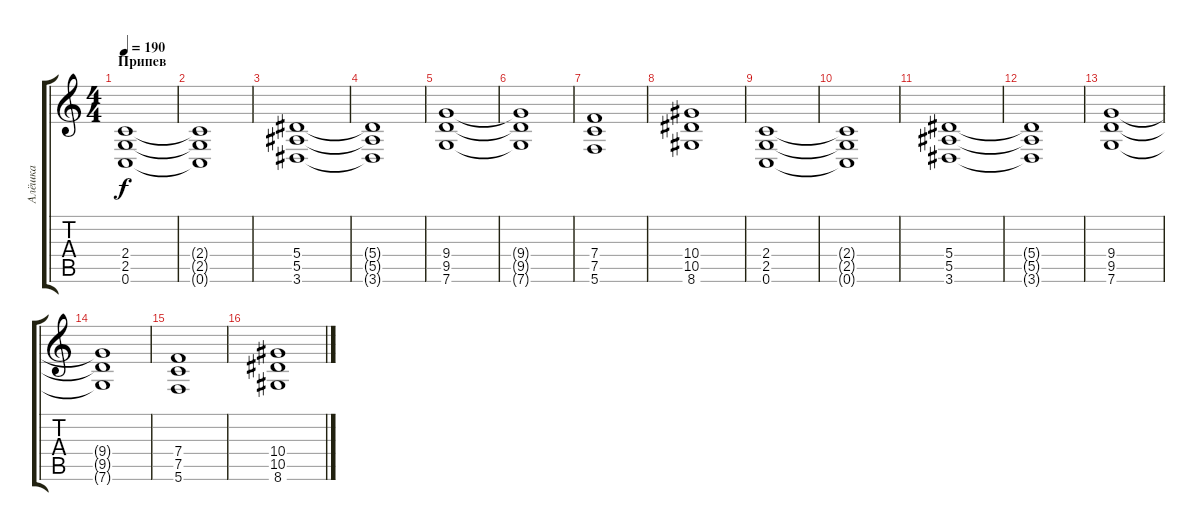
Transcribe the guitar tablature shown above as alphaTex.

\track ("Алёшка" "Алёшка") {instrument distortionguitar}
\staff {score tabs}
\tuning (C4 G3 Eb3 Bb2 F2 C2) {hide}
\ts (4 4)
\section ("" "Припев")
\tempo 190
\clef g2
\ks c
(2.4 2.5 0.6).1{dy f} |
(2.4{t} 2.5{t} 0.6{t}).1 |
(5.4 5.5 3.6).1 |
(5.4{t} 5.5{t} 3.6{t}).1 |
(9.4 9.5 7.6).1 |
(9.4{t} 9.5{t} 7.6{t}).1 |
(7.4 7.5 5.6).1 |
(10.4 10.5 8.6).1 |
(2.4 2.5 0.6).1 |
(2.4{t} 2.5{t} 0.6{t}).1 |
(5.4 5.5 3.6).1 |
(5.4{t} 5.5{t} 3.6{t}).1 |
(9.4 9.5 7.6).1 |
(9.4{t} 9.5{t} 7.6{t}).1 |
(7.4 7.5 5.6).1 |
(10.4 10.5 8.6).1
